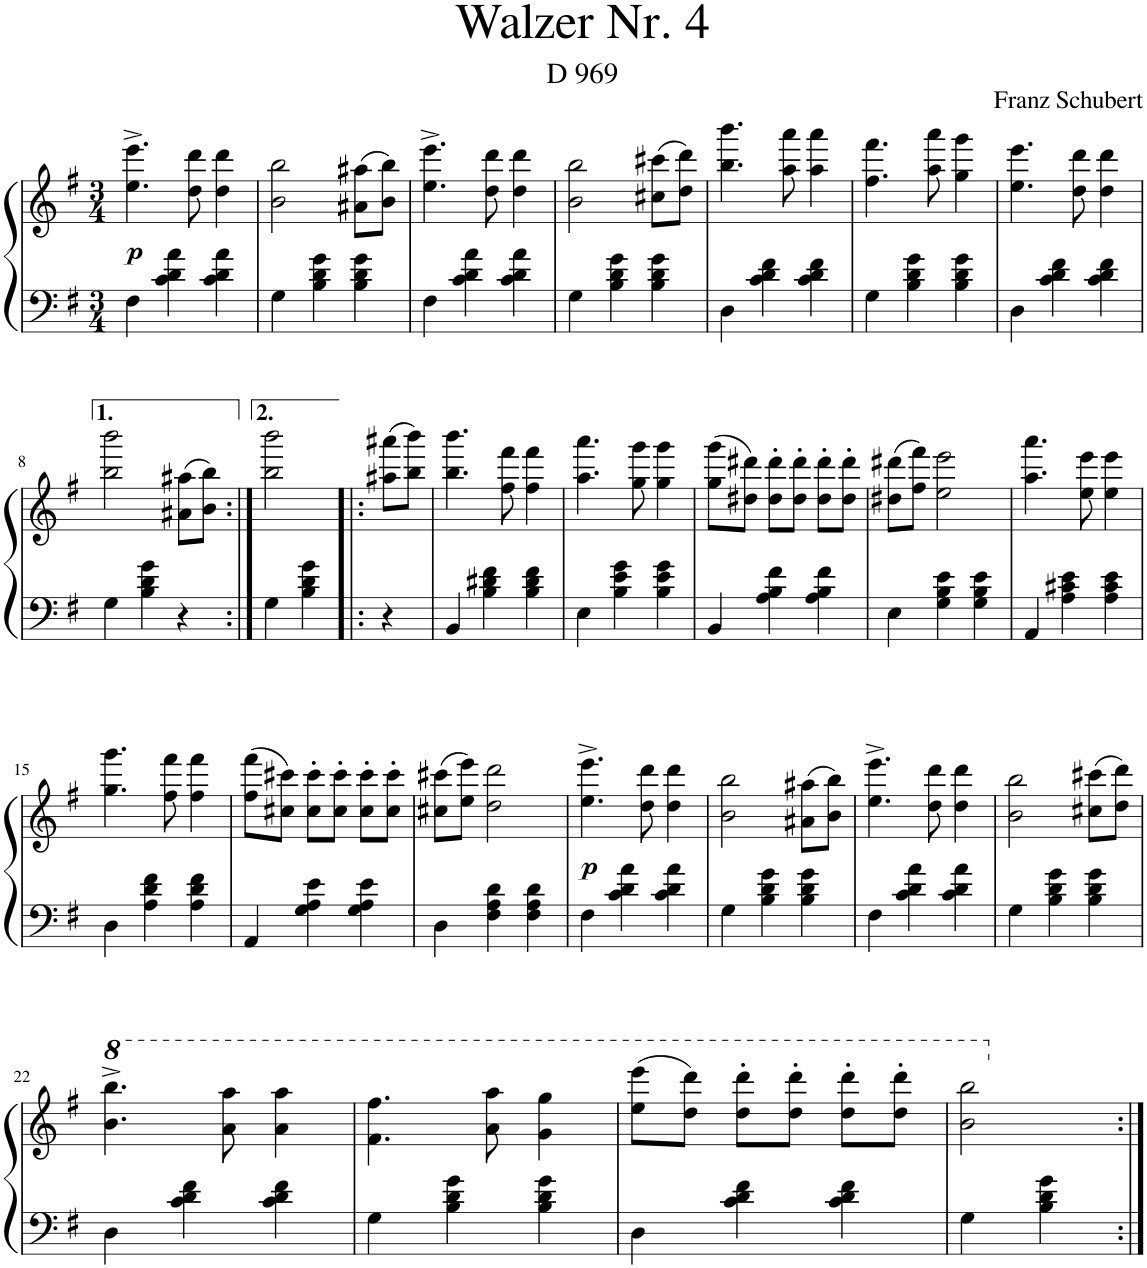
**kern	**kern	**dynam
*part1	*part1	*part1
*staff2	*staff1	*staff1/2
*I"Piano	*	*
*I'Pno.	*	*
*clefF4	*clefG2	*
*k[f#]	*k[f#]	*
*M3/4	*M3/4	*
=1	=1	=1
!	!	!LO:DY:b
4F#\	4.ee\^ 4.eee\^	p
4c\ 4d\ 4a\	.	.
.	8dd\ 8ddd\	.
4c\ 4d\ 4a\	4dd\ 4ddd\	.
=2	=2	=2
4G\	2b\ 2bb\	.
4B\ 4d\ 4g\	.	.
4B\ 4d\ 4g\	(8a#X\ 8aa#X\L	.
.	8b\ 8bb\J)	.
=3	=3	=3
4F#\	4.ee\^ 4.eee\^	.
4c\ 4d\ 4a\	.	.
.	8dd\ 8ddd\	.
4c\ 4d\ 4a\	4dd\ 4ddd\	.
=4	=4	=4
4G\	2b\ 2bb\	.
4B\ 4d\ 4g\	.	.
4B\ 4d\ 4g\	(8cc#X\ 8ccc#X\L	.
.	8dd\ 8ddd\J)	.
=5	=5	=5
4D\	4.bb\ 4.bbb\	.
4c\ 4d\ 4f#\	.	.
.	8aa\ 8aaa\	.
4c\ 4d\ 4f#\	4aa\ 4aaa\	.
=6	=6	=6
4G\	4.ff#\ 4.fff#\	.
4B\ 4d\ 4g\	.	.
.	8aa\ 8aaa\	.
4B\ 4d\ 4g\	4gg\ 4ggg\	.
=7	=7	=7
4D\	4.ee\ 4.eee\	.
4c\ 4d\ 4f#\	.	.
.	8dd\ 8ddd\	.
4c\ 4d\ 4f#\	4dd\ 4ddd\	.
!!LO:LB:g=z
=8	=8	=8
4G\	2bb\ 2bbb\	.
4B\ 4d\ 4g\	.	.
4r	(8a#X\ 8aa#X\L	.
.	8b\ 8bb\J)	.
=9:|!	=9:|!	=9:|!
4G\	2bb\ 2bbb\	.
4B\ 4d\ 4g\	.	.
=9X1!|:	=9X1!|:	=9X1!|:
4r	(8aa#X\ 8aaa#X\L	.
.	8bb\ 8bbb\J)	.
=10	=10	=10
4BB/	4.bb\ 4.bbb\	.
4B\ 4d#X\ 4f#\	.	.
.	8ff#\ 8fff#\	.
4B\ 4d#\ 4f#\	4ff#\ 4fff#\	.
=11	=11	=11
4E\	4.aa\ 4.aaa\	.
4B\ 4e\ 4g\	.	.
.	8gg\ 8ggg\	.
4B\ 4e\ 4g\	4gg\ 4ggg\	.
=12	=12	=12
4BB/	(8gg\ 8ggg\L	.
.	8dd#X\ 8ddd#X\J)	.
4A\ 4B\ 4f#\	8dd#\' 8ddd#\'L	.
.	8dd#\' 8ddd#\'J	.
4A\ 4B\ 4f#\	8dd#\' 8ddd#\'L	.
.	8dd#\' 8ddd#\'J	.
=13	=13	=13
4E\	(8dd#X\ 8ddd#X\L	.
.	8ff#\ 8fff#\J)	.
4G\ 4B\ 4e\	2ee\ 2eee\	.
4G\ 4B\ 4e\	.	.
=14	=14	=14
4AA/	4.aa\ 4.aaa\	.
4A\ 4c#X\ 4e\	.	.
.	8ee\ 8eee\	.
4A\ 4c#\ 4e\	4ee\ 4eee\	.
!!LO:LB:g=z
=15	=15	=15
4D\	4.gg\ 4.ggg\	.
4A\ 4d\ 4f#\	.	.
.	8ff#\ 8fff#\	.
4A\ 4d\ 4f#\	4ff#\ 4fff#\	.
=16	=16	=16
4AA/	(8ff#\ 8fff#\L	.
.	8cc#X\ 8ccc#X\J)	.
4G\ 4A\ 4e\	8cc#\' 8ccc#\'L	.
.	8cc#\' 8ccc#\'J	.
4G\ 4A\ 4e\	8cc#\' 8ccc#\'L	.
.	8cc#\' 8ccc#\'J	.
=17	=17	=17
4D\	(8cc#X\ 8ccc#X\L	.
.	8ee\ 8eee\J)	.
4F#\ 4A\ 4d\	2dd\ 2ddd\	.
4F#\ 4A\ 4d\	.	.
=18	=18	=18
!	!	!LO:DY:b
4F#\	4.ee\^ 4.eee\^	p
4c\ 4d\ 4a\	.	.
.	8dd\ 8ddd\	.
4c\ 4d\ 4a\	4dd\ 4ddd\	.
=19	=19	=19
4G\	2b\ 2bb\	.
4B\ 4d\ 4g\	.	.
4B\ 4d\ 4g\	(8a#X\ 8aa#X\L	.
.	8b\ 8bb\J)	.
=20	=20	=20
4F#\	4.ee\^ 4.eee\^	.
4c\ 4d\ 4a\	.	.
.	8dd\ 8ddd\	.
4c\ 4d\ 4a\	4dd\ 4ddd\	.
=21	=21	=21
4G\	2b\ 2bb\	.
4B\ 4d\ 4g\	.	.
4B\ 4d\ 4g\	(8cc#X\ 8ccc#X\L	.
.	8dd\ 8ddd\J)	.
!!LO:LB:g=z
=22	=22	=22
*	*8va	*
4D\	4.bb\^ 4.bbb\^	.
4c\ 4d\ 4f#\	.	.
.	8aa\ 8aaa\	.
4c\ 4d\ 4f#\	4aa\ 4aaa\	.
=23	=23	=23
4G\	4.ff#\ 4.fff#\	.
4B\ 4d\ 4g\	.	.
.	8aa\ 8aaa\	.
4B\ 4d\ 4g\	4gg\ 4ggg\	.
=24	=24	=24
4D\	(8eee\ 8eeee\L	.
.	8ddd\ 8dddd\J)	.
4c\ 4d\ 4f#\	8ddd\' 8dddd\'L	.
.	8ddd\' 8dddd\'J	.
4c\ 4d\ 4f#\	8ddd\' 8dddd\'L	.
.	8ddd\' 8dddd\'J	.
=25	=25	=25
4G\	2bb\ 2bbb\	.
4B\ 4d\ 4g\	.	.
*	*X8va	*
=:|!	=:|!	=:|!
*-	*-	*-
